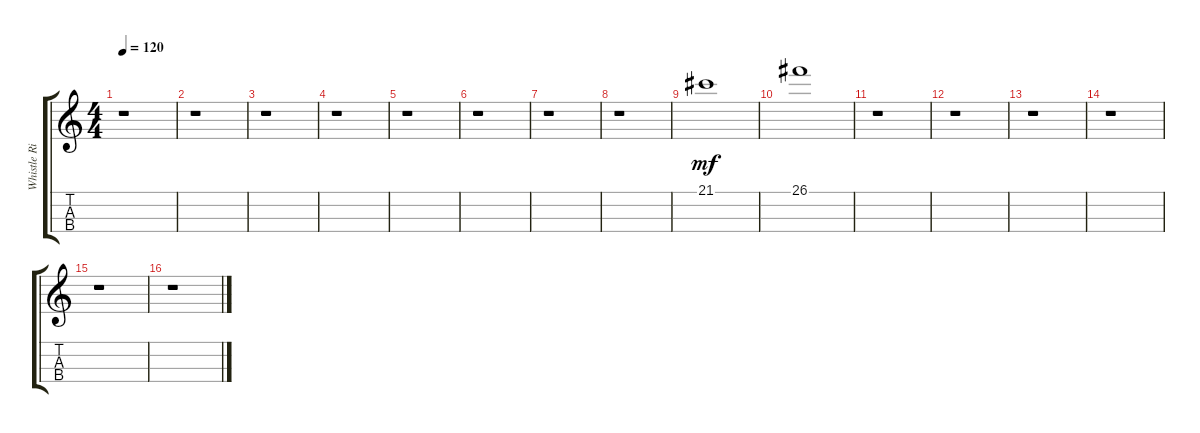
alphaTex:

\track ("Whistle Riff" "Whistle Ri") {instrument whistle}
\staff {score tabs}
\tuning (E4 B3 G3 D3) {hide}
\ts (4 4)
\tempo 120
\clef g2
\ks c
r.1{dy mf} |
r.1 |
r.1 |
r.1 |
r.1 |
r.1 |
r.1 |
r.1 |
21.1.1 |
26.1.1 |
r.1 |
r.1 |
r.1 |
r.1 |
r.1 |
r.1
